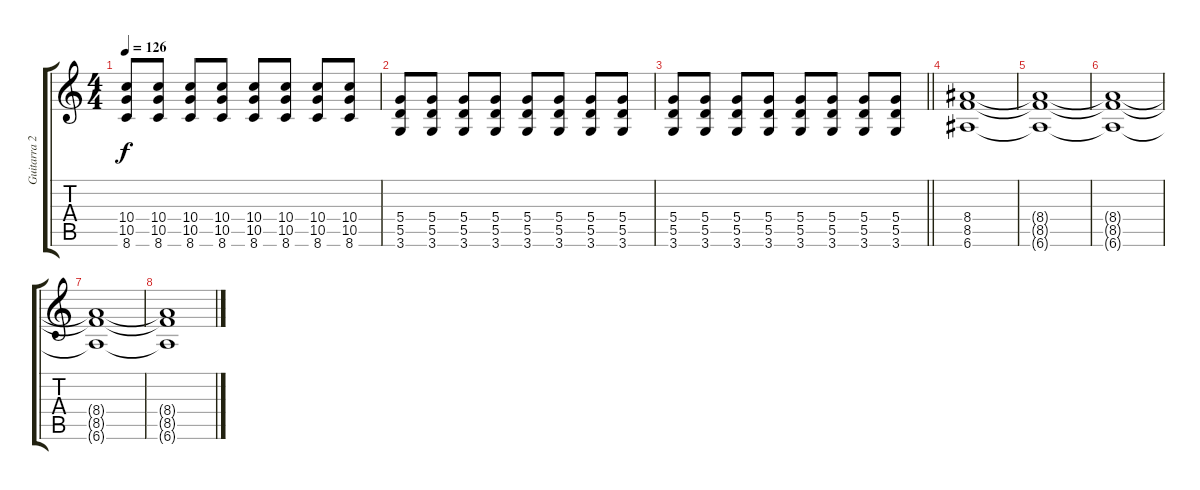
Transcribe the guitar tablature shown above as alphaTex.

\track ("Guitarra 2 RSE" "Guitarra 2") {instrument distortionguitar}
\staff {score tabs}
\tuning (E4 B3 G3 D3 A2 E2) {hide}
\ts (4 4)
\tempo 126
\clef g2
\ks c
(10.4 10.5 8.6).8{dy f} (10.4 10.5 8.6).8 (10.4 10.5 8.6).8 (10.4 10.5 8.6).8 (10.4 10.5 8.6).8 (10.4 10.5 8.6).8 (10.4 10.5 8.6).8 (10.4 10.5 8.6).8 |
(5.4 5.5 3.6).8 (5.4 5.5 3.6).8 (5.4 5.5 3.6).8 (5.4 5.5 3.6).8 (5.4 5.5 3.6).8 (5.4 5.5 3.6).8 (5.4 5.5 3.6).8 (5.4 5.5 3.6).8 |
\barLineRight lightlight
(5.4 5.5 3.6).8 (5.4 5.5 3.6).8 (5.4 5.5 3.6).8 (5.4 5.5 3.6).8 (5.4 5.5 3.6).8 (5.4 5.5 3.6).8 (5.4 5.5 3.6).8 (5.4 5.5 3.6).8 |
(8.4 8.5 6.6).1 |
(8.4{t} 8.5{t} 6.6{t}).1 |
(8.4{t} 8.5{t} 6.6{t}).1 |
(8.4{t} 8.5{t} 6.6{t}).1 |
(8.4{t} 8.5{t} 6.6{t}).1
